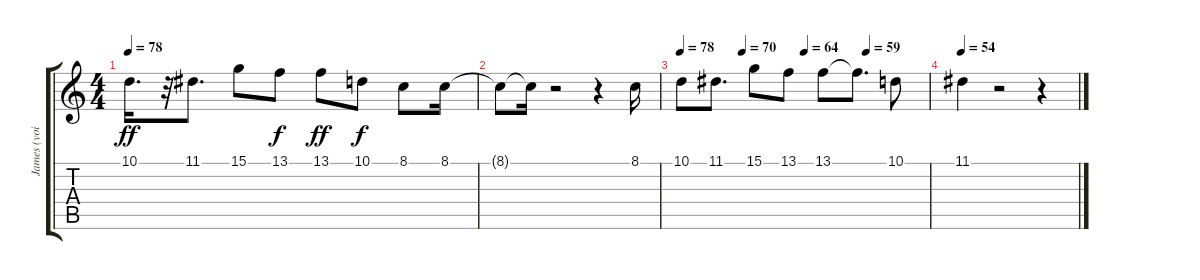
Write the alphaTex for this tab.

\track ("James (voice)" "James (voi") {instrument cello}
\staff {score tabs}
\tuning (E4 B3 G3 D3 A2 E2) {hide}
\ts (4 4)
\tempo 78
\clef g2
\ks c
10.1.16{d dy ff} r.32 11.1.8{d} 15.1.8 13.1.8{dy f} 13.1.8{dy ff} 10.1.8{dy f} 8.1.8 8.1.16 |
8.1{t}.8 8.1{t}.16 r.2 r.4 8.1.16 |
\tempo 78
\tempo (70 0.25)
\tempo (64 0.5)
\tempo (59 0.75)
10.1.8 11.1.8{d} 15.1.8 13.1.8 13.1.8 13.1{t}.8{d} 10.1.8 |
\tempo 54
11.1.4 r.2 r.4
